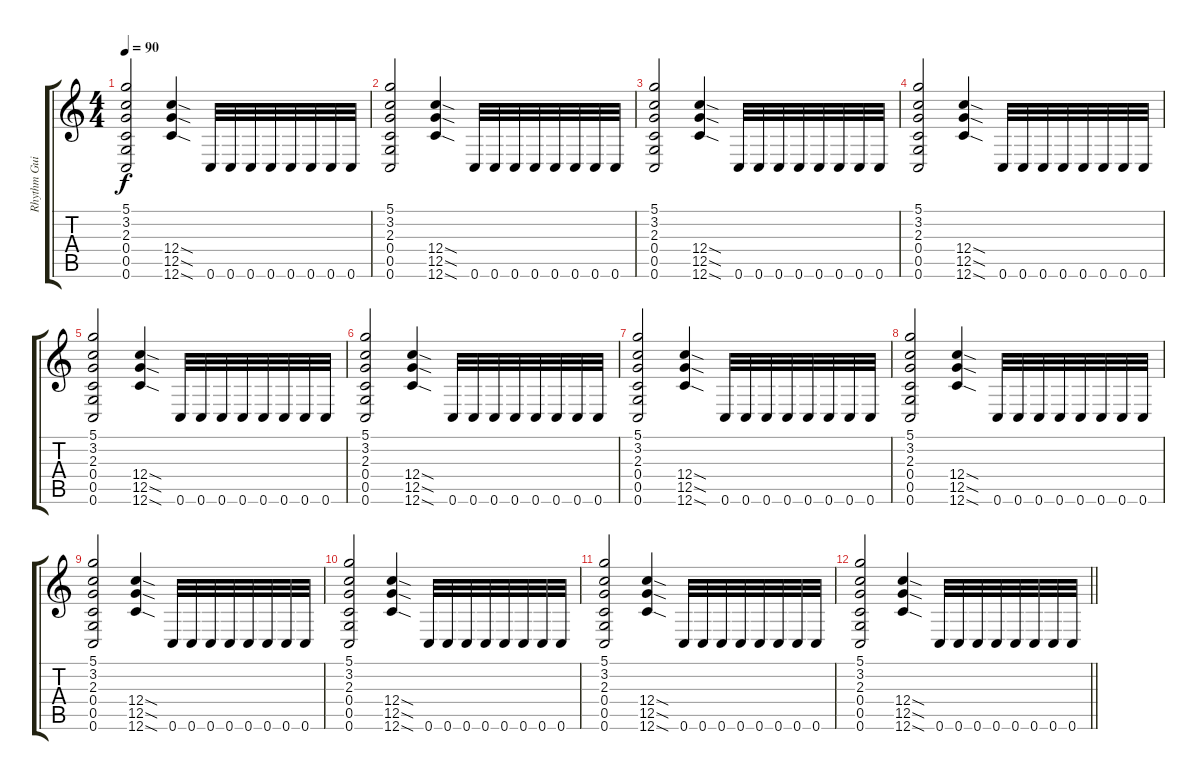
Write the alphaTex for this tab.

\track ("Rhythm Guitar - Joe Duplantier" "Rhythm Gui") {instrument distortionguitar}
\staff {score tabs}
\tuning (D4 A3 F3 C3 G2 C2) {hide}
\ts (4 4)
\tempo 90
\clef g2
\ks c
(5.1 3.2 2.3 0.4 0.5 0.6).2{dy f} (12.4{sod} 12.5{sod} 12.6{sod}).4 0.6.32 0.6.32 0.6.32 0.6.32 0.6.32 0.6.32 0.6.32 0.6.32 |
(5.1 3.2 2.3 0.4 0.5 0.6).2 (12.4{sod} 12.5{sod} 12.6{sod}).4 0.6.32 0.6.32 0.6.32 0.6.32 0.6.32 0.6.32 0.6.32 0.6.32 |
(5.1 3.2 2.3 0.4 0.5 0.6).2 (12.4{sod} 12.5{sod} 12.6{sod}).4 0.6.32 0.6.32 0.6.32 0.6.32 0.6.32 0.6.32 0.6.32 0.6.32 |
(5.1 3.2 2.3 0.4 0.5 0.6).2 (12.4{sod} 12.5{sod} 12.6{sod}).4 0.6.32 0.6.32 0.6.32 0.6.32 0.6.32 0.6.32 0.6.32 0.6.32 |
(5.1 3.2 2.3 0.4 0.5 0.6).2 (12.4{sod} 12.5{sod} 12.6{sod}).4 0.6.32 0.6.32 0.6.32 0.6.32 0.6.32 0.6.32 0.6.32 0.6.32 |
(5.1 3.2 2.3 0.4 0.5 0.6).2 (12.4{sod} 12.5{sod} 12.6{sod}).4 0.6.32 0.6.32 0.6.32 0.6.32 0.6.32 0.6.32 0.6.32 0.6.32 |
(5.1 3.2 2.3 0.4 0.5 0.6).2 (12.4{sod} 12.5{sod} 12.6{sod}).4 0.6.32 0.6.32 0.6.32 0.6.32 0.6.32 0.6.32 0.6.32 0.6.32 |
(5.1 3.2 2.3 0.4 0.5 0.6).2 (12.4{sod} 12.5{sod} 12.6{sod}).4 0.6.32 0.6.32 0.6.32 0.6.32 0.6.32 0.6.32 0.6.32 0.6.32 |
(5.1 3.2 2.3 0.4 0.5 0.6).2 (12.4{sod} 12.5{sod} 12.6{sod}).4 0.6.32 0.6.32 0.6.32 0.6.32 0.6.32 0.6.32 0.6.32 0.6.32 |
(5.1 3.2 2.3 0.4 0.5 0.6).2 (12.4{sod} 12.5{sod} 12.6{sod}).4 0.6.32 0.6.32 0.6.32 0.6.32 0.6.32 0.6.32 0.6.32 0.6.32 |
(5.1 3.2 2.3 0.4 0.5 0.6).2 (12.4{sod} 12.5{sod} 12.6{sod}).4 0.6.32 0.6.32 0.6.32 0.6.32 0.6.32 0.6.32 0.6.32 0.6.32 |
\barLineRight lightlight
(5.1 3.2 2.3 0.4 0.5 0.6).2 (12.4{sod} 12.5{sod} 12.6{sod}).4 0.6.32 0.6.32 0.6.32 0.6.32 0.6.32 0.6.32 0.6.32 0.6.32
